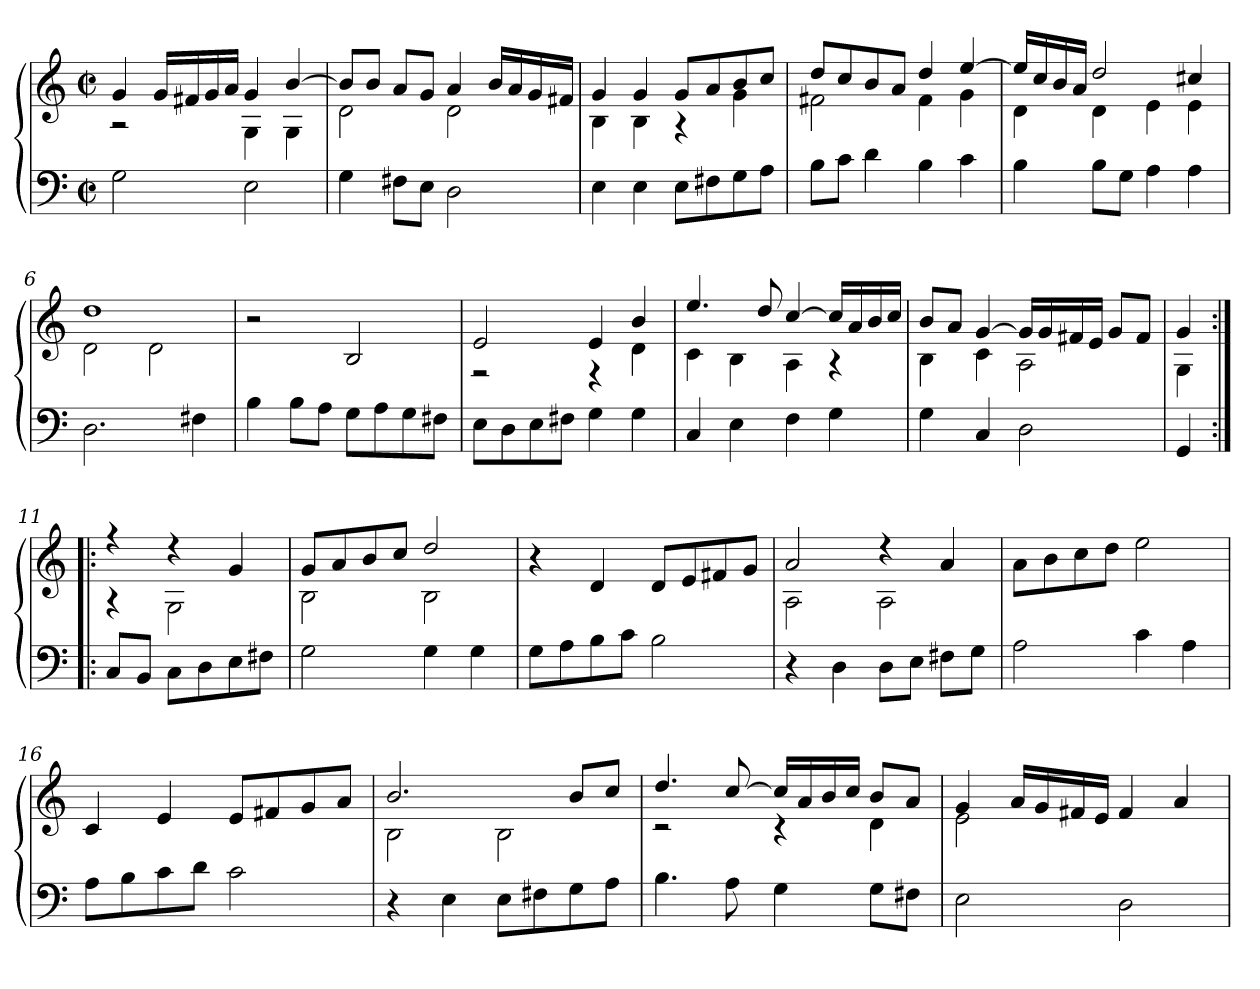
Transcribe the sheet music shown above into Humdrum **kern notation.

**kern	**kern
*part1	*part1
*staff2	*staff1
*clefF4	*clefG2
*k[]	*k[]
*M2/2	*M2/2
*met(c|)	*met(c|)
=1	=1
*	*^
2G\	4g/	2r
.	16g/LL	.
.	16f#X/	.
.	16g/	.
.	16a/JJ	.
2E\	4g/	4G\
.	[4b/	4G\
=2	=2	=2
4G\	8b/L]	2d\
.	8b/J	.
8F#X\L	8a/L	.
8E\J	8g/J	.
2D\	4a/	2d\
.	16b/LL	.
.	16a/	.
.	16g/	.
.	16f#X/JJ	.
=3	=3	=3
4E\	4g/	4B\
4E\	4g/	4B\
8E\L	8g/L	4r
8F#X\	8a/	.
8G\	8b/	4g\
8A\J	8cc/J	.
=4	=4	=4
8B\L	8dd/L	2f#X\
8c\J	8cc/	.
4d\	8b/	.
.	8a/J	.
4B\	4dd/	4f#\
4c\	[4ee/	4g\
!!LO:LB:g=z	!!
=5	=5	=5
4B\	16ee/LL]	4d\
.	16cc/	.
.	16b/	.
.	16a/JJ	.
8B\L	2dd/	4d\
8G\J	.	.
4A\	.	4e\
4A\	4cc#X/	4e\
=6	=6	=6
2.D\	1dd	2d\
.	.	2d\
4F#X\	.	.
*	*v	*v
=7	=7
4B\	2r
8B\L	.
8A\J	.
8G\L	2B/
8A\	.
8G\	.
8F#X\J	.
=8	=8
*	*^
8E\L	2e/	2r
8D\	.	.
8E\	.	.
8F#X\J	.	.
4G\	4e/	4r
4G\	4b/	4d\
=9	=9	=9
4C/	4.ee/	4c\
4E\	.	4B\
.	8dd/	.
4F\	[4cc/	4A\
4G\	16cc/LL]	4r
.	16a/	.
.	16b/	.
.	16cc/JJ	.
!!LO:LB:g=z	!!
=10	=10	=10
4G\	8b/L	4B\
.	8a/J	.
4C/	[4g/	4c\
2D\	16g/LL]	2A\
.	16g/	.
.	16f#X/	.
.	16e/JJ	.
.	8g/L	.
.	8f#/J	.
=11a	=11a	=11a
4GG/	4g/	4G\
=11b:|!|:	=11b:|!|:	=11b:|!|:
8C/L	4r	4r
8BB/J	.	.
8C\L	4r	2G\
8D\	.	.
8E\	4g/	.
8F#X\J	.	.
=12	=12	=12
2G\	8g/L	2B\
.	8a/	.
.	8b/	.
.	8cc/J	.
4G\	2dd/	2B\
4G\	.	.
*	*v	*v
=13	=13
8G\L	4r
8A\	.
8B\	4d/
8c\J	.
2B\	8d/L
.	8e/
.	8f#X/
.	8g/J
!!LO:LB:g=z
=14	=14
*	*^
4r	2a/	2A\
4D\	.	.
8D\L	4r	2A\
8E\J	.	.
8F#X\L	4a/	.
8G\J	.	.
*	*v	*v
=15	=15
2A\	8a\L
.	8b\
.	8cc\
.	8dd\J
4c\	2ee\
4A\	.
=16	=16
8A\L	4c/
8B\	.
8c\	4e/
8d\J	.
2c\	8e/L
.	8f#X/
.	8g/
.	8a/J
=17	=17
*	*^
4r	2.b/	2B\
4E\	.	.
8E\L	.	2B\
8F#X\	.	.
8G\	8b/L	.
8A\J	8cc/J	.
!!LO:LB:g=z	!!
=18	=18	=18
4.B\	4.dd/	2r
8A\	[8cc/	.
4G\	16cc/LL]	4r
.	16a/	.
.	16b/	.
.	16cc/JJ	.
8G\L	8b/L	4d\
8F#X\J	8a/J	.
=19	=19	=19
2E\	4g/	2e\
.	16a/LL	.
.	16g/	.
.	16f#X/	.
.	16e/JJ	.
2D\	4f#/	2ryy
.	4a/	.
*	*v	*v
=	=
*-	*-
